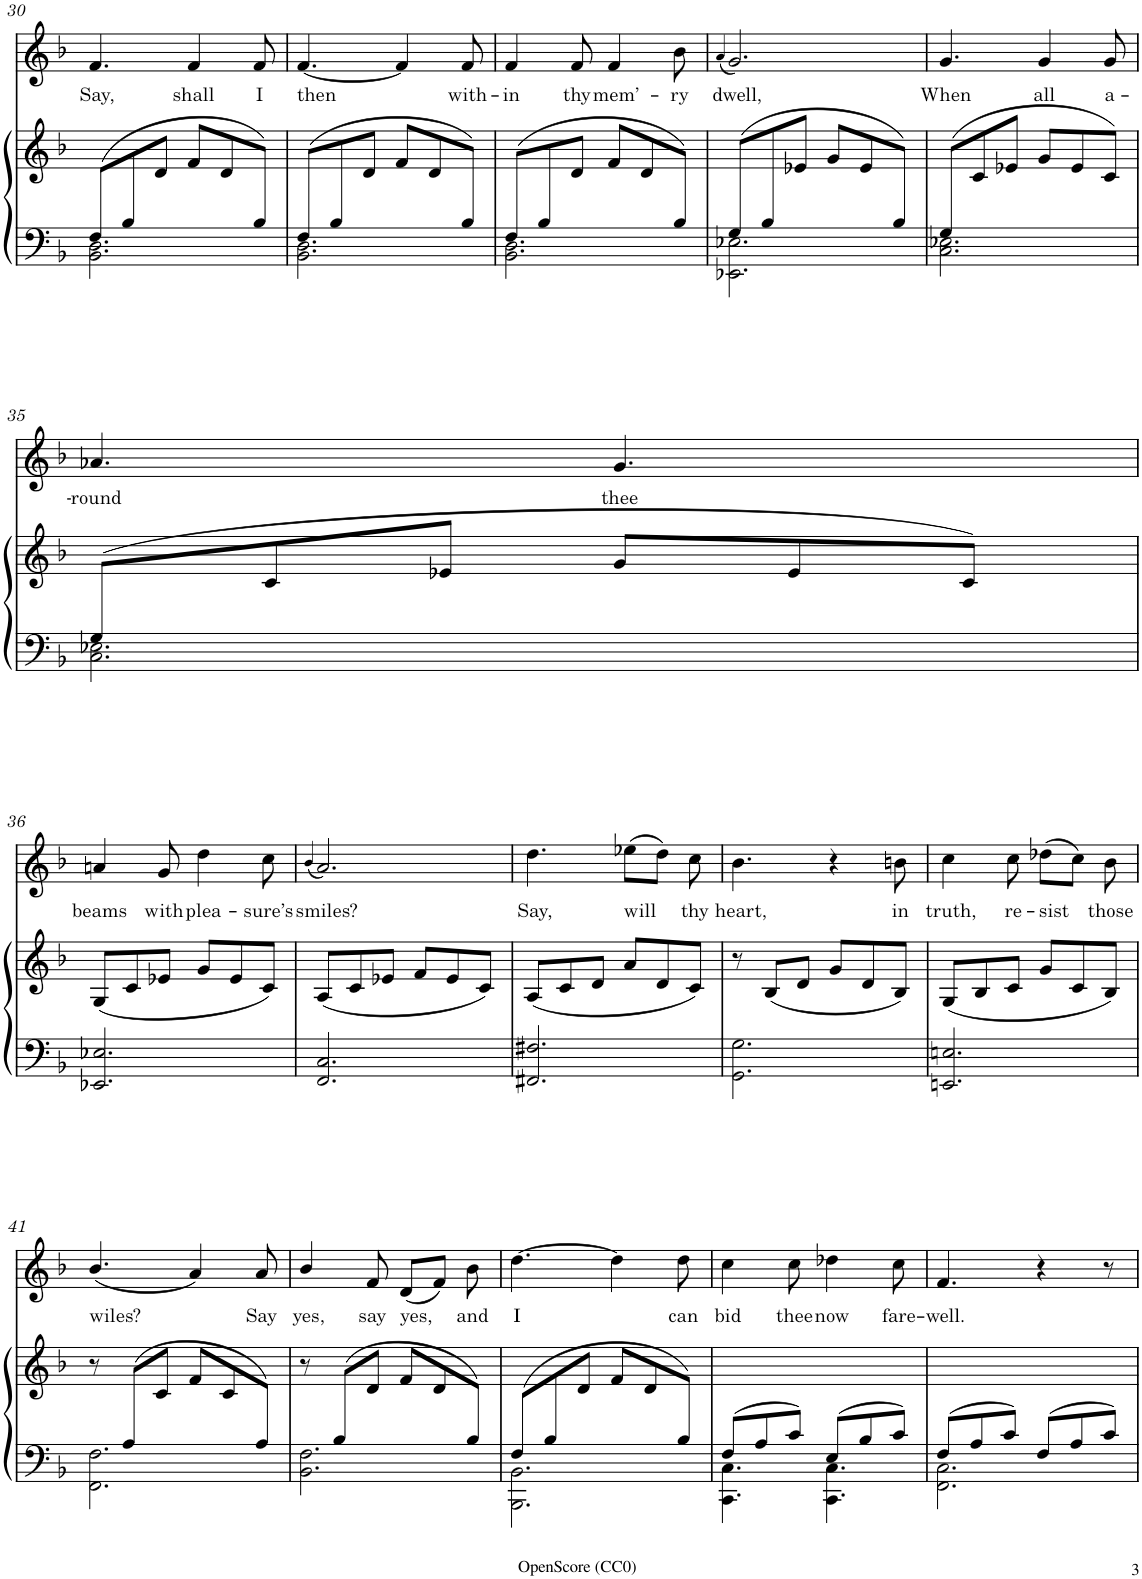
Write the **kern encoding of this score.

**kern	**kern	**kern	**text
*part2	*part2	*part1	*part1
*staff3	*staff2	*staff1	*staff1
*I"Piano	*	*I"Voice	*
*I'Pno	*	*	*
!!LO:PB:g=z
*clefF4	*clefG2	*clefG2	*
*k[b-]	*k[b-]	*k[b-]	*
*M6/8	*M6/8	*M6/8	*
=30	=30	=30	=30
*^	*	*	*
!	!	!	!	!LO:LY:b
8F/L	2.BB-\ 2.D\	4ryy	4.f/	Say,
8B-/	.	.	.	.
4.ryy	.	8d/J	.	.
!	!	!	!	!LO:LY:b
.	.	8f/L	4f/	shall
.	.	8d/	.	.
!	!	!	!	!LO:LY:b
8B-/J	.	8ryy	8f/	I
=31	=31	=31	=31	=31
!	!	!	!	!LO:LY:b
8F/L	2.BB-\ 2.D\	4ryy	[4.f/	then
8B-/	.	.	.	.
4.ryy	.	8d/J	.	.
.	.	8f/L	4f/]	.
.	.	8d/	.	.
!	!	!	!	!LO:LY:b
8B-/J	.	8ryy	8f/	with-
=32	=32	=32	=32	=32
!	!	!	!	!LO:LY:b
8F/L	2.BB-\ 2.D\	4ryy	4f/	-in
8B-/	.	.	.	.
!	!	!	!	!LO:LY:b
4.ryy	.	8d/J	8f/	thy
!	!	!	!	!LO:LY:b
.	.	8f/L	4f/	mem’-
.	.	8d/	.	.
!	!	!	!	!LO:LY:b
8B-/J	.	8ryy	8b-\	-ry
=33	=33	=33	=33	=33
.	.	.	(4qa/	.
!	!	!	!	!LO:LY:b
8G/L	2.EE-X\ 2.E-X\	4ryy	2.g/)	dwell,
8B-/	.	.	.	.
4.ryy	.	8e-X/J	.	.
.	.	8g/L	.	.
.	.	8e-/	.	.
8B-/J	.	8ryy	.	.
=34	=34	=34	=34	=34
!	!	!	!	!LO:LY:b
(8G/L	2.C\ 2.E-X\	8ryy	4.g/	When
2ryy	.	8c/	.	.
.	.	8e-X/J	.	.
!	!	!	!	!LO:LY:b
.	.	8g/L	4g/	all
.	.	8e-/	.	.
!	!	!	!	!LO:LY:b
8ryy	.	8c/J)	8g/	a-
!!LO:LB:g=z
=35	=35	=35	=35	=35
!	!	!	!	!LO:LY:b
(8G/L	2.C\ 2.E-X\	8ryy	4.a-X/	-round
2ryy	.	8c/	.	.
.	.	8e-X/J	.	.
!	!	!	!	!LO:LY:b
.	.	8g/L	4.g/	thee
.	.	8e-/	.	.
8ryy	.	8c/J)	.	.
*v	*v	*	*	*
!!LO:LB:g=z
=36	=36	=36	=36
!	!	!	!LO:LY:b
2.EE-X/ 2.E-X/	(8G/L	4an/	beams
.	8c/	.	.
!	!	!	!LO:LY:b
.	8e-X/J	8g/	with
!	!	!	!LO:LY:b
.	8g/L	4dd\	plea-
.	8e-/	.	.
!	!	!	!LO:LY:b
.	8c/J)	8cc\	-sure’s
=37	=37	=37	=37
.	.	(4qb-/	.
!	!	!	!LO:LY:b
2.FF/ 2.C/	(8A/L	2.a/)	smiles?
.	8c/	.	.
.	8e-X/J	.	.
.	8f/L	.	.
.	8e-/	.	.
.	8c/J)	.	.
=38	=38	=38	=38
!	!	!	!LO:LY:b
2.FF#X/ 2.F#X/	(8A/L	4.dd\	Say,
.	8c/	.	.
.	8d/J	.	.
!	!	!	!LO:LY:b
.	8a/L	(8ee-X\L	will
.	8d/	8dd\J)	.
!	!	!	!LO:LY:b
.	8c/J)	8cc\	thy
=39	=39	=39	=39
!	!	!	!LO:LY:b
2.GG\ 2.G\	8r	4.b-\	heart,
.	(8B-/L	.	.
.	8d/J	.	.
.	8g/L	4r	.
.	8d/	.	.
!	!	!	!LO:LY:b
.	8B-/J)	8bn\	in
=40	=40	=40	=40
!	!	!	!LO:LY:b
2.EEn/ 2.En/	(8G/L	4cc\	truth,
.	8B-/	.	.
!	!	!	!LO:LY:b
.	8c/J	8cc\	re-
!	!	!	!LO:LY:b
.	8g/L	(8dd-X\L	-sist
.	8c/	8cc\J)	.
!	!	!	!LO:LY:b
.	8B-/J)	8b-\	those
!!LO:LB:g=z
=41	=41	=41	=41
*^	*	*	*
!	!	!	!	!LO:LY:b
8ryy	2.FF\ 2.F\	8r	(4.b-/	wiles?
8A/L	.	8ryy	.	.
4.ryy	.	8c/J	.	.
.	.	8f/L	4a/)	.
.	.	8c/	.	.
!	!	!	!	!LO:LY:b
8A/J	.	8ryy	8a/	Say
=42	=42	=42	=42	=42
!	!	!	!	!LO:LY:b
8ryy	2.BB-\ 2.F\	8r	4b-/	yes,
8B-/L	.	8ryy	.	.
!	!	!	!	!LO:LY:b
4.ryy	.	8d/J	8f/	say
!	!	!	!	!LO:LY:b
.	.	8f/L	(8d/L	yes,
.	.	8d/	8f/J)	.
!	!	!	!	!LO:LY:b
8B-/J	.	8ryy	8b-\	and
=43	=43	=43	=43	=43
!	!	!	!	!LO:LY:b
8F/L	2.BBB-\ 2.BB-\	4ryy	[4.dd\	I
8B-/	.	.	.	.
4.ryy	.	8d/J	.	.
.	.	8f/L	4dd\]	.
.	.	8d/	.	.
!	!	!	!	!LO:LY:b
8B-/J	.	8ryy	8dd\	can
=44	=44	=44	=44	=44
!	!	!	!	!LO:LY:b
8F/L	4.CC\ 4.C\	2.ryy	4cc\	bid
8A/	.	.	.	.
!	!	!	!	!LO:LY:b
8c/J	.	.	8cc\	thee
!	!	!	!	!LO:LY:b
8E/L	4.CC\ 4.C\	.	4dd-X\	now
8B-/	.	.	.	.
!	!	!	!	!LO:LY:b
8c/J	.	.	8cc\	fare-
=45	=45	=45	=45	=45
!	!	!	!	!LO:LY:b
8F/L	2.FF\ 2.C\	2.ryy	4.f/	-well.
8A/	.	.	.	.
8c/J	.	.	.	.
8F/L	.	.	4r	.
8A/	.	.	.	.
8c/J	.	.	8r	.
*v	*v	*	*	*
=	=	=	=
*-	*-	*-	*-
